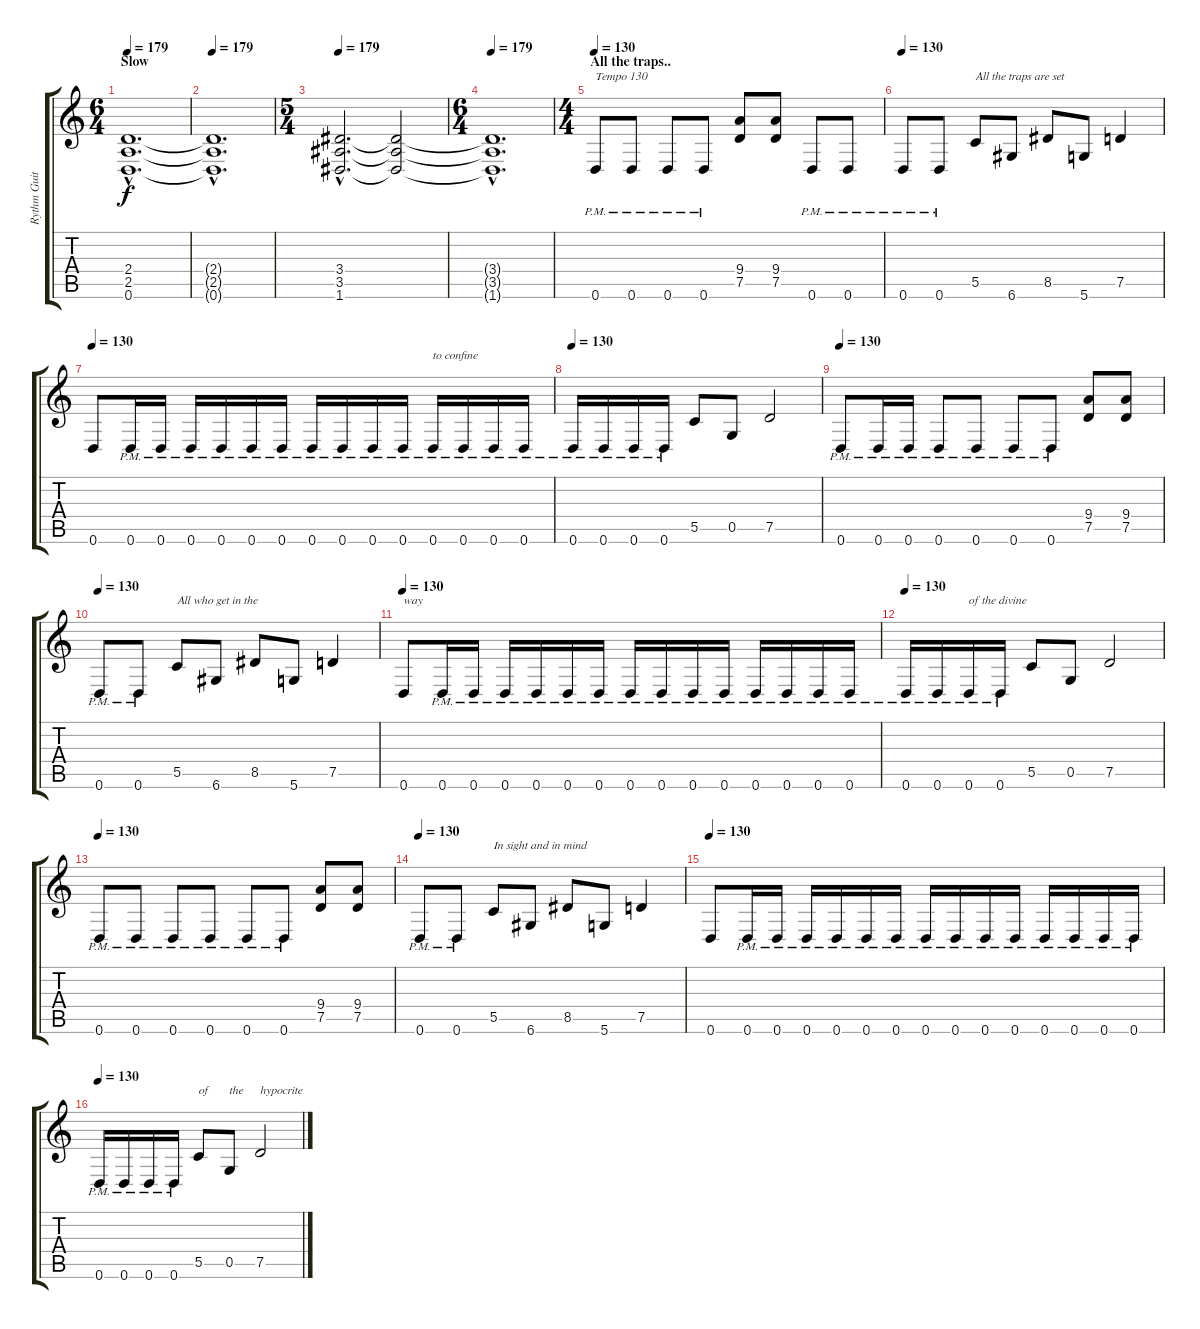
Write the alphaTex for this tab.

\track ("Rythm Guitar" "Rythm Guit") {instrument distortionguitar}
\staff {score tabs}
\tuning (D4 A3 F3 C3 G2 D2) {hide}
\ts (6 4)
\section ("" "Slow")
\tempo 179
\clef g2
\ks c
(2.4{hac} 2.5{hac} 0.6{hac}).1{d dy f volume 12} |
\tempo 179
(2.4{hac t} 2.5{hac t} 0.6{hac t}).1{d} |
\ts (5 4)
\tempo 179
(3.4{hac} 3.5{hac} 1.6{hac}).2{d} (3.4{t} 3.5{t} 1.6{t}).2 |
\ts (6 4)
\tempo 179
(3.4{hac t} 3.5{hac t} 1.6{hac t}).1{d} |
\ts (4 4)
\section ("" "All the traps..")
\tempo 130
0.6{pm}.8{txt "Tempo 130" balance 13} 0.6{pm}.8 0.6{pm}.8 0.6{pm}.8 (9.4 7.5).8 (9.4 7.5).8 0.6{pm}.8 0.6{pm}.8 |
\tempo 130
0.6{pm}.8 0.6{pm}.8 5.5.8{txt "All the traps are set"} 6.6.8 8.5.8 5.6.8 7.5.4 |
\tempo 130
0.6.8 0.6{pm}.16 0.6{pm}.16 0.6{pm}.16 0.6{pm}.16 0.6{pm}.16 0.6{pm}.16 0.6{pm}.16 0.6{pm}.16 0.6{pm}.16 0.6{pm}.16 0.6{pm}.16{txt "to confine"} 0.6{pm}.16 0.6{pm}.16 0.6{pm}.16 |
\tempo 130
0.6{pm}.16 0.6{pm}.16 0.6{pm}.16 0.6{pm}.16 5.5.8 0.5.8 7.5.2 |
\tempo 130
0.6{pm}.8 0.6{pm}.16 0.6{pm}.16 0.6{pm}.8 0.6{pm}.8 0.6{pm}.8 0.6{pm}.8 (9.4 7.5).8 (9.4 7.5).8 |
\tempo 130
0.6{pm}.8 0.6{pm}.8 5.5.8{txt "All who get in the"} 6.6.8 8.5.8 5.6.8 7.5.4 |
\tempo 130
0.6.8{txt "way"} 0.6{pm}.16 0.6{pm}.16 0.6{pm}.16 0.6{pm}.16 0.6{pm}.16 0.6{pm}.16 0.6{pm}.16 0.6{pm}.16 0.6{pm}.16 0.6{pm}.16 0.6{pm}.16 0.6{pm}.16 0.6{pm}.16 0.6{pm}.16 |
\tempo 130
0.6{pm}.16 0.6{pm}.16 0.6{pm}.16{txt "of the divine"} 0.6{pm}.16 5.5.8 0.5.8 7.5.2 |
\tempo 130
0.6{pm}.8 0.6{pm}.8 0.6{pm}.8 0.6{pm}.8 0.6{pm}.8 0.6{pm}.8 (9.4 7.5).8 (9.4 7.5).8 |
\tempo 130
0.6{pm}.8 0.6{pm}.8 5.5.8{txt "In sight and in mind"} 6.6.8 8.5.8 5.6.8 7.5.4 |
\tempo 130
0.6.8 0.6{pm}.16 0.6{pm}.16 0.6{pm}.16 0.6{pm}.16 0.6{pm}.16 0.6{pm}.16 0.6{pm}.16 0.6{pm}.16 0.6{pm}.16 0.6{pm}.16 0.6{pm}.16 0.6{pm}.16 0.6{pm}.16 0.6{pm}.16 |
\tempo 130
0.6{pm}.16 0.6{pm}.16 0.6{pm}.16 0.6{pm}.16 5.5.8{txt "of"} 0.5.8{txt "the"} 7.5.2{txt "hypocrite"}
